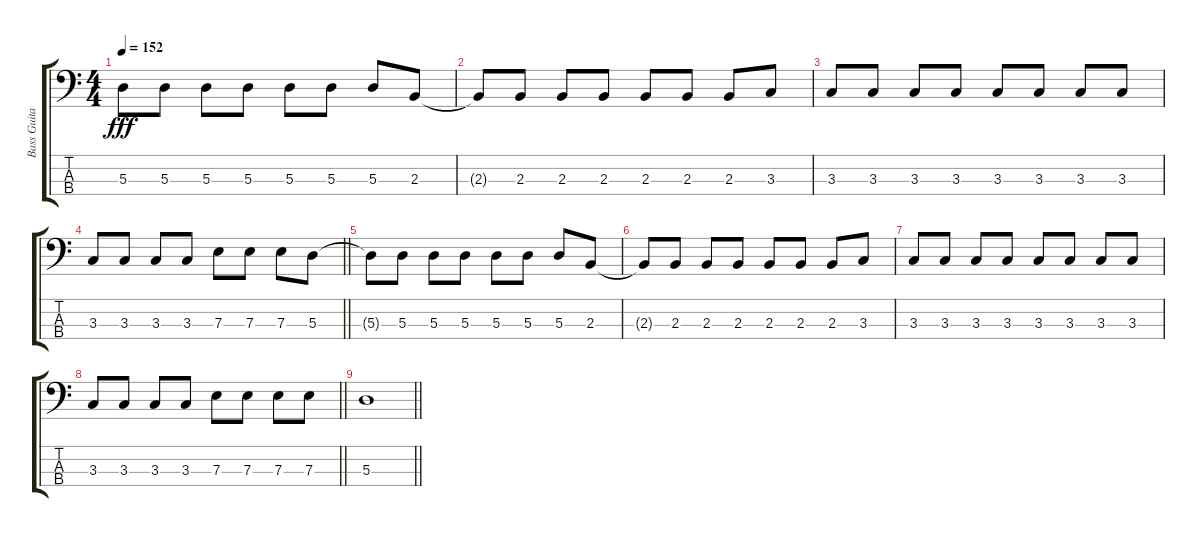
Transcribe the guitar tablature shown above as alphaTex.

\track ("Bass Guitar" "Bass Guita") {instrument electricbasspick}
\staff {score tabs}
\tuning (G2 D2 A1 D1) {hide}
\ts (4 4)
\tempo 152
\clef f4
\ks c
5.3{t}.8{dy fff} 5.3.8 5.3.8 5.3.8 5.3.8 5.3.8 5.3.8 2.3.8 |
2.3{t}.8 2.3.8 2.3.8 2.3.8 2.3.8 2.3.8 2.3.8 3.3.8 |
3.3.8 3.3.8 3.3.8 3.3.8 3.3.8 3.3.8 3.3.8 3.3.8 |
\barLineRight lightlight
3.3.8 3.3.8 3.3.8 3.3.8 7.3.8 7.3.8 7.3.8 5.3.8 |
5.3{t}.8 5.3.8 5.3.8 5.3.8 5.3.8 5.3.8 5.3.8 2.3.8 |
2.3{t}.8 2.3.8 2.3.8 2.3.8 2.3.8 2.3.8 2.3.8 3.3.8 |
3.3.8 3.3.8 3.3.8 3.3.8 3.3.8 3.3.8 3.3.8 3.3.8 |
\barLineRight lightlight
3.3.8 3.3.8 3.3.8 3.3.8 7.3.8 7.3.8 7.3.8 7.3.8 |
\barLineRight lightlight
5.3.1
